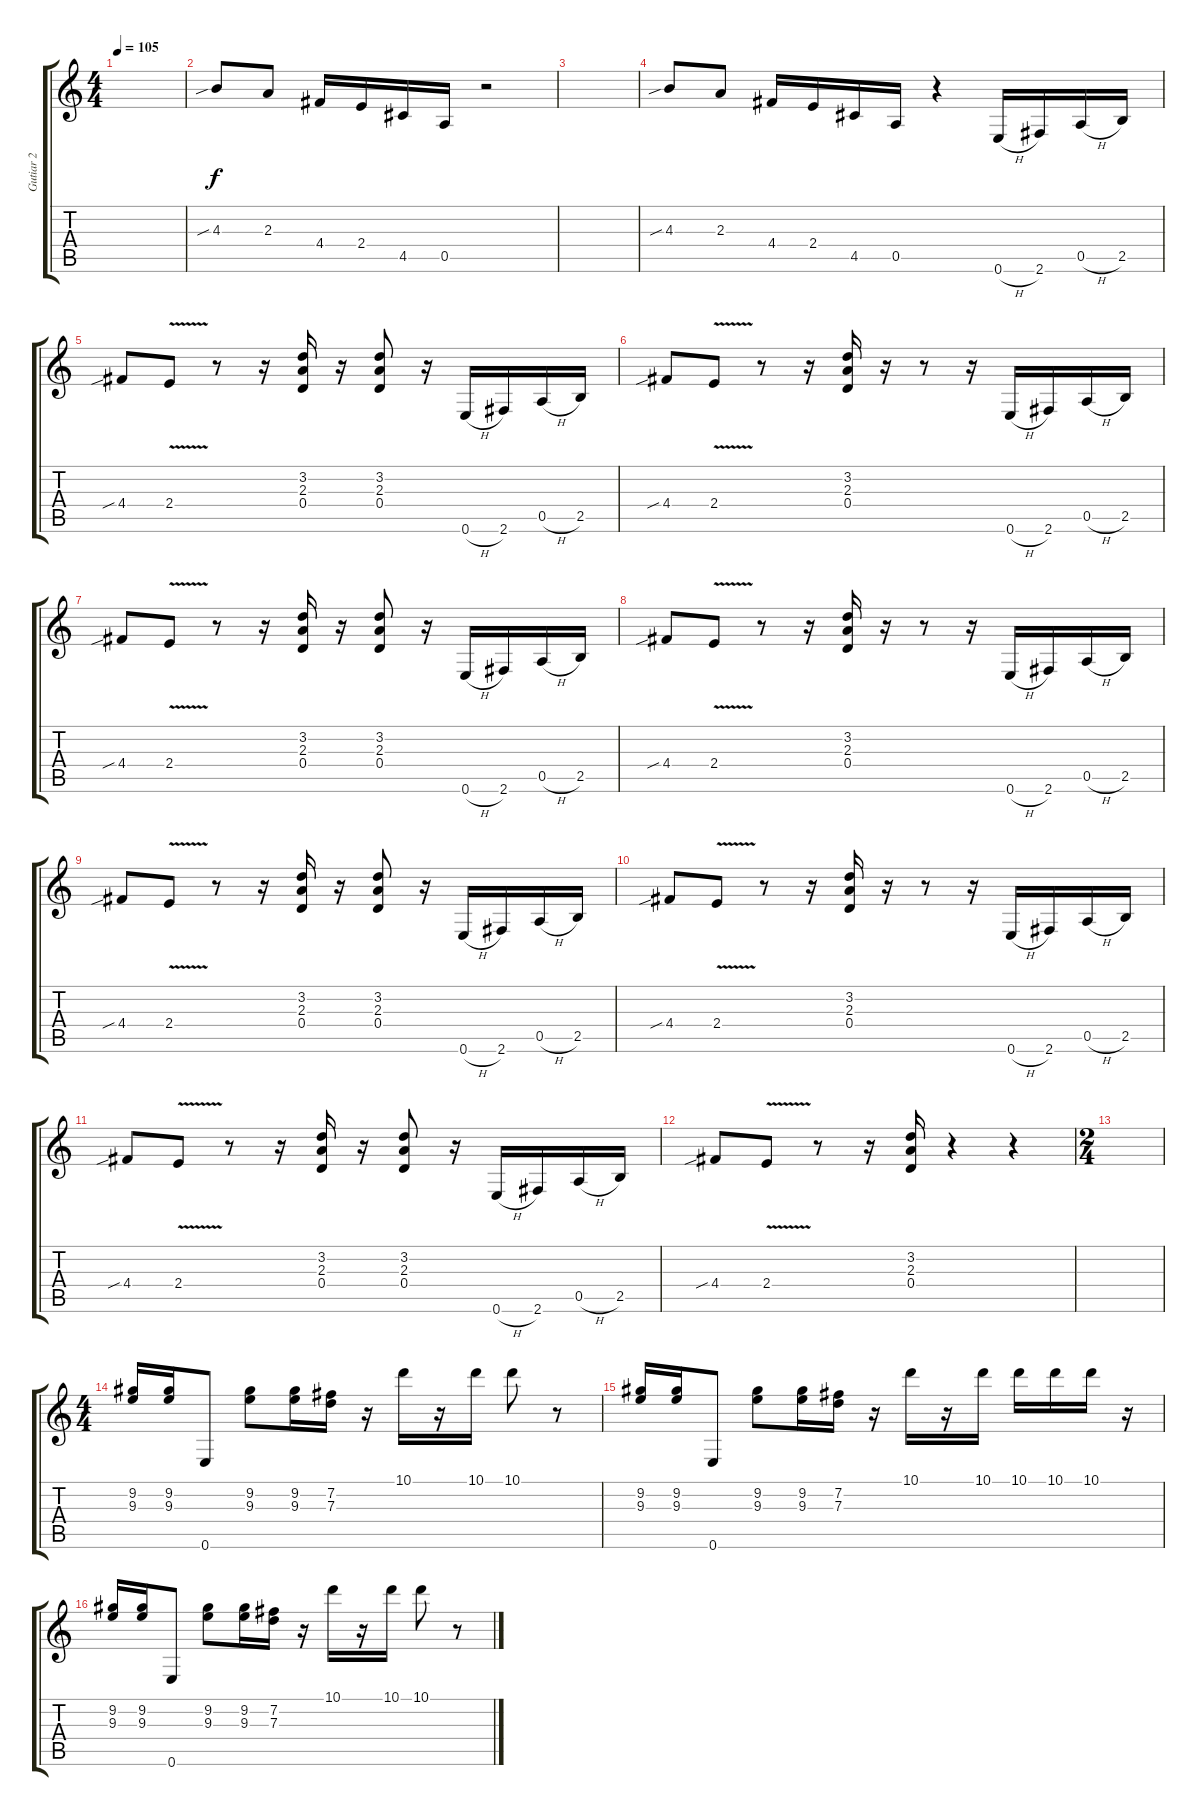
\track ("Gutiar 2" "Gutiar 2") {instrument overdrivenguitar}
\staff {score tabs}
\tuning (E4 B3 G3 D3 A2 E2) {hide}
\ts (4 4)
\tempo 105
\clef g2
\ks c
|
4.3{sib}.8 2.3.8 4.4.16 2.4.16 4.5.16 0.5.16 r.2 |
|
4.3{sib}.8 2.3.8 4.4.16 2.4.16 4.5.16 0.5.16 r.4 0.6{h}.16 2.6.16 0.5{h}.16 2.5.16 |
4.4{sib}.8 2.4{v}.8 r.8 r.16 (3.2 2.3 0.4).16 r.16 (3.2 2.3 0.4).8 r.16 0.6{h}.16 2.6.16 0.5{h}.16 2.5.16 |
4.4{sib}.8 2.4{v}.8 r.8 r.16 (3.2 2.3 0.4).16 r.16 r.8 r.16 0.6{h}.16 2.6.16 0.5{h}.16 2.5.16 |
4.4{sib}.8 2.4{v}.8 r.8 r.16 (3.2 2.3 0.4).16 r.16 (3.2 2.3 0.4).8 r.16 0.6{h}.16 2.6.16 0.5{h}.16 2.5.16 |
4.4{sib}.8 2.4{v}.8 r.8 r.16 (3.2 2.3 0.4).16 r.16 r.8 r.16 0.6{h}.16 2.6.16 0.5{h}.16 2.5.16 |
4.4{sib}.8 2.4{v}.8 r.8 r.16 (3.2 2.3 0.4).16 r.16 (3.2 2.3 0.4).8 r.16 0.6{h}.16 2.6.16 0.5{h}.16 2.5.16 |
4.4{sib}.8 2.4{v}.8 r.8 r.16 (3.2 2.3 0.4).16 r.16 r.8 r.16 0.6{h}.16 2.6.16 0.5{h}.16 2.5.16 |
4.4{sib}.8 2.4{v}.8 r.8 r.16 (3.2 2.3 0.4).16 r.16 (3.2 2.3 0.4).8 r.16 0.6{h}.16 2.6.16 0.5{h}.16 2.5.16 |
4.4{sib}.8 2.4{v}.8 r.8 r.16 (3.2 2.3 0.4).16 r.4 r.4 |
\ts (2 4)
|
\ts (4 4)
(9.2 9.3).16 (9.2 9.3).16 0.6.8 (9.2 9.3).8 (9.2 9.3).16 (7.2 7.3).16 r.16 10.1.16 r.16 10.1.16 10.1.8 r.8 |
(9.2 9.3).16 (9.2 9.3).16 0.6.8 (9.2 9.3).8 (9.2 9.3).16 (7.2 7.3).16 r.16 10.1.16 r.16 10.1.16 10.1.16 10.1.16 10.1.16 r.16 |
(9.2 9.3).16 (9.2 9.3).16 0.6.8 (9.2 9.3).8 (9.2 9.3).16 (7.2 7.3).16 r.16 10.1.16 r.16 10.1.16 10.1.8 r.8
